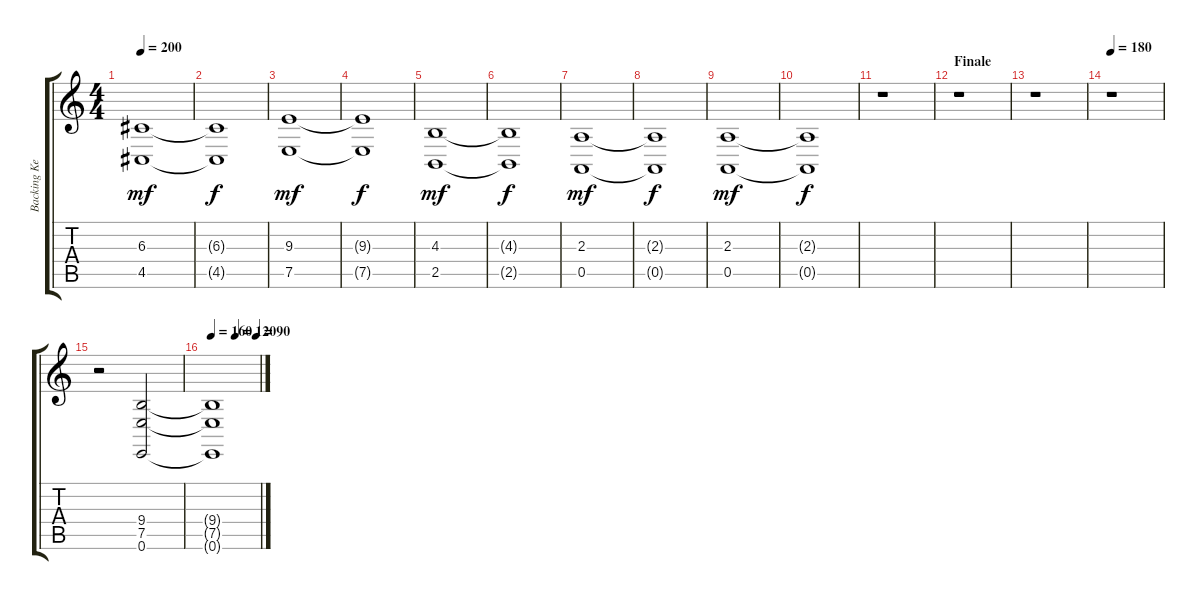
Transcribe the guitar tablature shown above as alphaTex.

\track ("Backing Keyboards" "Backing Ke") {instrument choiraahs}
\staff {score tabs}
\tuning (E4 B3 G3 D3 A2 E2) {hide}
\ts (4 4)
\tempo 200
\clef g2
\ks c
(6.3 4.5).1{dy mf} |
(6.3{t} 4.5{t}).1{dy f} |
(9.3 7.5).1{dy mf} |
(9.3{t} 7.5{t}).1{dy f} |
(4.3 2.5).1{dy mf} |
(4.3{t} 2.5{t}).1{dy f} |
(2.3 0.5).1{dy mf} |
(2.3{t} 0.5{t}).1{dy f} |
(2.3 0.5).1{dy mf} |
(2.3{t} 0.5{t}).1{dy f} |
r.1 |
\section ("" "Finale")
r.1 |
r.1 |
\tempo 180
r.1 |
r.2 (9.4 7.5 0.6).2{volume 11 instrument seashore} |
\tempo 160
\tempo (120 0.5)
\tempo (90 0.9375)
(9.4{t} 7.5{t} 0.6{t}).1
